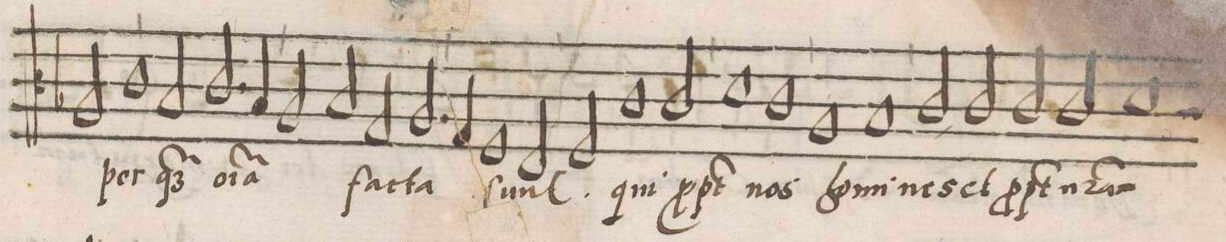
**kern	**text
*I"CANTVS	*
*clefC3	*
*k[b-]	*
*met()	*
*M2/1	*
2A/	-ri
*	*Xij
1c	per
=56-	=56-
2B-/	q(uem)
2.c/	o(m-
4B-/	-n)i-
=57-	=57-
2A/	-a
2B-/	.
2G/	fac-
2.A/	-ta
=58-	=58-
4G/	.
1F	.
2E/	ſunt.
=59-	=59-
2F/	.
1c	qui
2c/	p(ro)p-
=60-	=60-
1d	-t(er)
1c	nos
=61-	=61-
1A	ho-
1B-	-mi-
=62-	=62-
2c/	-nes
2c/	et
2c/	p(ro)p-
2c/	-t(er)
=63-	=63-
*custos:c	*
1d	n(ost)-
*-	*-
